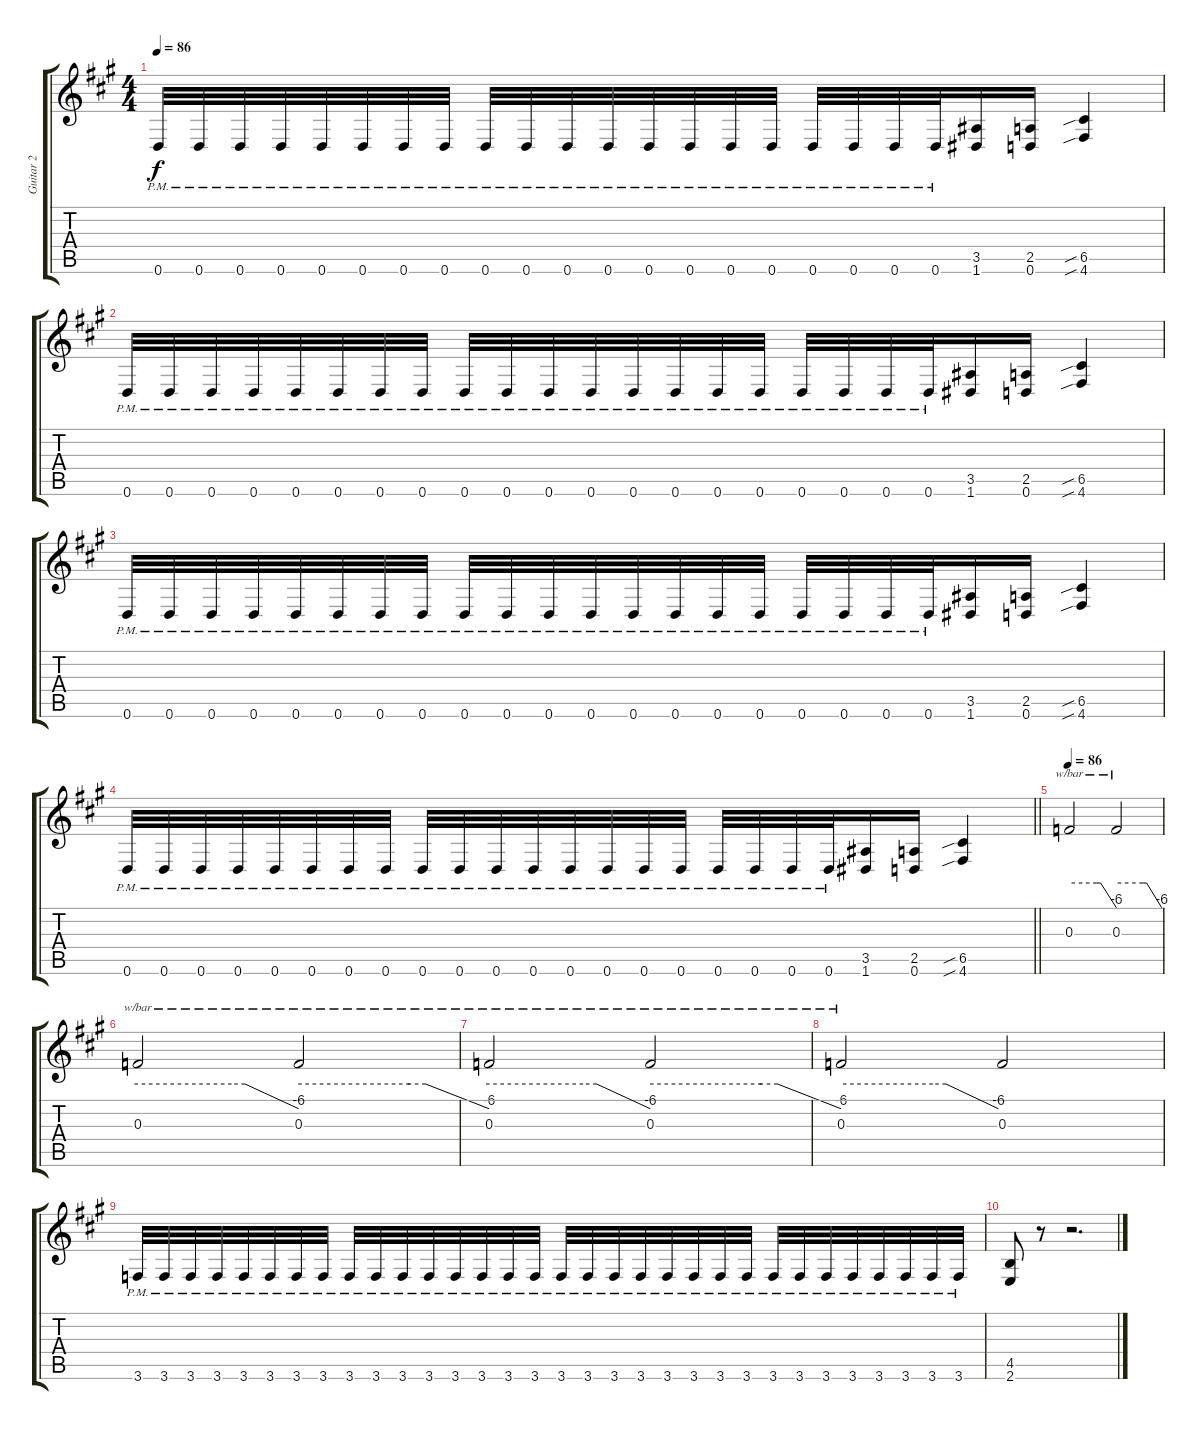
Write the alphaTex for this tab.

\track ("Guitar 2" "Guitar 2") {instrument overdrivenguitar}
\staff {score tabs}
\tuning (D4 A3 F3 C3 G2 D2) {hide}
\ts (4 4)
\tempo 86
\clef g2
\ks f#minor
0.6{pm}.32{dy f} 0.6{pm}.32 0.6{pm}.32 0.6{pm}.32 0.6{pm}.32 0.6{pm}.32 0.6{pm}.32 0.6{pm}.32 0.6{pm}.32 0.6{pm}.32 0.6{pm}.32 0.6{pm}.32 0.6{pm}.32 0.6{pm}.32 0.6{pm}.32 0.6{pm}.32 0.6{pm}.32 0.6{pm}.32 0.6{pm}.32 0.6{pm}.32 (3.5 1.6).16 (2.5 0.6).16 (6.5{sib} 4.6{sib}).4 |
0.6{pm}.32 0.6{pm}.32 0.6{pm}.32 0.6{pm}.32 0.6{pm}.32 0.6{pm}.32 0.6{pm}.32 0.6{pm}.32 0.6{pm}.32 0.6{pm}.32 0.6{pm}.32 0.6{pm}.32 0.6{pm}.32 0.6{pm}.32 0.6{pm}.32 0.6{pm}.32 0.6{pm}.32 0.6{pm}.32 0.6{pm}.32 0.6{pm}.32 (3.5 1.6).16 (2.5 0.6).16 (6.5{sib} 4.6{sib}).4 |
0.6{pm}.32 0.6{pm}.32 0.6{pm}.32 0.6{pm}.32 0.6{pm}.32 0.6{pm}.32 0.6{pm}.32 0.6{pm}.32 0.6{pm}.32 0.6{pm}.32 0.6{pm}.32 0.6{pm}.32 0.6{pm}.32 0.6{pm}.32 0.6{pm}.32 0.6{pm}.32 0.6{pm}.32 0.6{pm}.32 0.6{pm}.32 0.6{pm}.32 (3.5 1.6).16 (2.5 0.6).16 (6.5{sib} 4.6{sib}).4 |
\barLineRight lightlight
0.6{pm}.32 0.6{pm}.32 0.6{pm}.32 0.6{pm}.32 0.6{pm}.32 0.6{pm}.32 0.6{pm}.32 0.6{pm}.32 0.6{pm}.32 0.6{pm}.32 0.6{pm}.32 0.6{pm}.32 0.6{pm}.32 0.6{pm}.32 0.6{pm}.32 0.6{pm}.32 0.6{pm}.32 0.6{pm}.32 0.6{pm}.32 0.6{pm}.32 (3.5 1.6).16 (2.5 0.6).16 (6.5{sib} 4.6{sib}).4 |
\tempo 86
0.3.2{tbe (custom default 0 0 35 0 40 0 60 -24)} 0.3.2{tbe (custom default 0 0 35 0 40 0 60 -24)} |
0.3.2{tbe (custom default 0 0 35 0 40 0 60 -24)} 0.3.2{tbe (custom default 0 0 35 0 40 0 60 -24)} |
0.3.2{tbe (custom default 0 0 35 0 40 0 60 -24)} 0.3.2{tbe (custom default 0 0 35 0 40 0 60 -24)} |
0.3.2{tbe (custom default 0 0 35 0 40 0 60 -24)} 0.3.2 |
3.6{pm}.32 3.6{pm}.32 3.6{pm}.32 3.6{pm}.32 3.6{pm}.32 3.6{pm}.32 3.6{pm}.32 3.6{pm}.32 3.6{pm}.32 3.6{pm}.32 3.6{pm}.32 3.6{pm}.32 3.6{pm}.32 3.6{pm}.32 3.6{pm}.32 3.6{pm}.32 3.6{pm}.32 3.6{pm}.32 3.6{pm}.32 3.6{pm}.32 3.6{pm}.32 3.6{pm}.32 3.6{pm}.32 3.6{pm}.32 3.6{pm}.32 3.6{pm}.32 3.6{pm}.32 3.6{pm}.32 3.6{pm}.32 3.6{pm}.32 3.6{pm}.32 3.6{pm}.32 |
(4.5 2.6).8 r.8 r.2{d}
